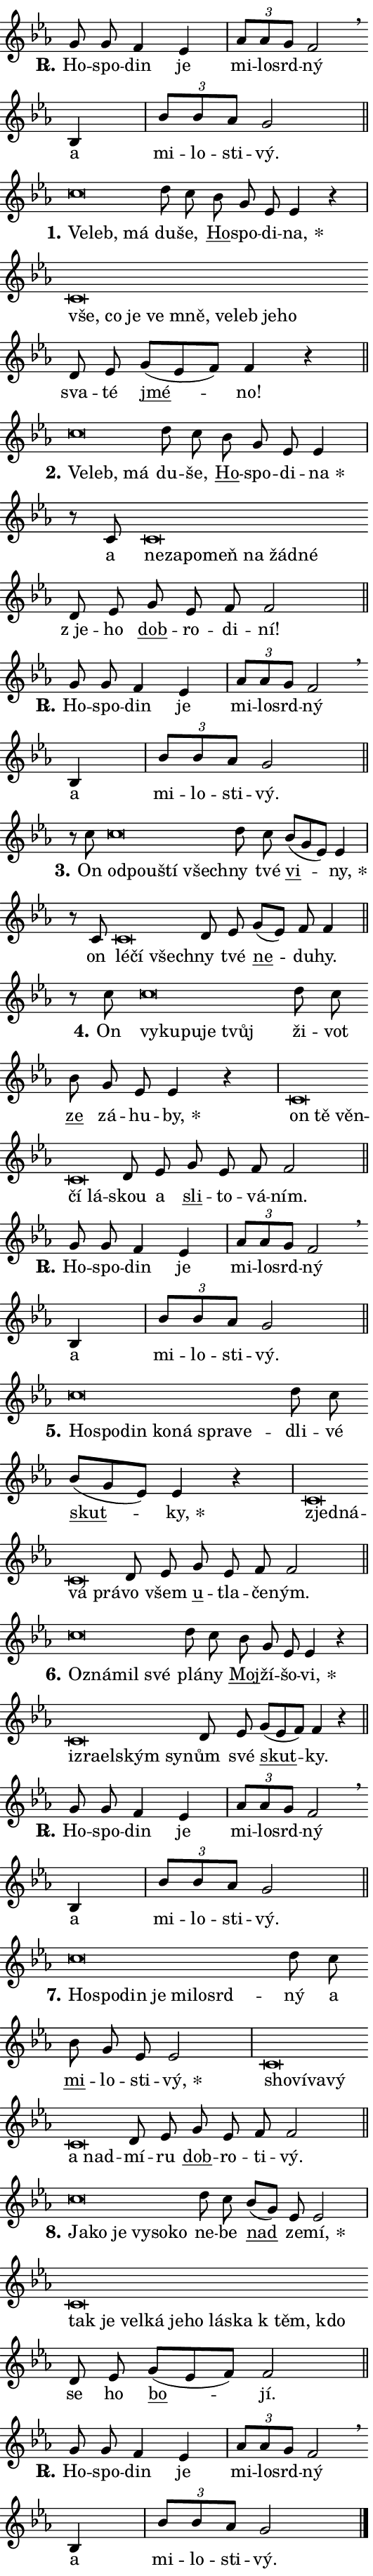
\version "2.24.0"
\header { tagline = "" }
\paper {
  indent = 0\cm
  top-margin = 0\cm
  right-margin = 0.13\cm % to fit lyric hyphens
  bottom-margin = 0\cm
  left-margin = 0\cm
  paper-width = 9\cm
  page-breaking = #ly:one-page-breaking
  system-system-spacing.basic-distance = #11
  score-system-spacing.basic-distance = #11
  ragged-last = ##f
}


%% Author: Thomas Morley
%% https://lists.gnu.org/archive/html/lilypond-user/2020-05/msg00002.html
#(define (line-position grob)
"Returns position of @var[grob} in current system:
   @code{'start}, if at first time-step
   @code{'end}, if at last time-step
   @code{'middle} otherwise
"
  (let* ((col (ly:item-get-column grob))
         (ln (ly:grob-object col 'left-neighbor))
         (rn (ly:grob-object col 'right-neighbor))
         (col-to-check-left (if (ly:grob? ln) ln col))
         (col-to-check-right (if (ly:grob? rn) rn col))
         (break-dir-left
           (and
             (ly:grob-property col-to-check-left 'non-musical #f)
             (ly:item-break-dir col-to-check-left)))
         (break-dir-right
           (and
             (ly:grob-property col-to-check-right 'non-musical #f)
             (ly:item-break-dir col-to-check-right))))
        (cond ((eqv? 1 break-dir-left) 'start)
              ((eqv? -1 break-dir-right) 'end)
              (else 'middle))))

#(define (tranparent-at-line-position vctor)
  (lambda (grob)
  "Relying on @code{line-position} select the relevant enry from @var{vctor}.
Used to determine transparency,"
    (case (line-position grob)
      ((end) (not (vector-ref vctor 0)))
      ((middle) (not (vector-ref vctor 1)))
      ((start) (not (vector-ref vctor 2))))))

noteHeadBreakVisibility =
#(define-music-function (break-visibility)(vector?)
"Makes @code{NoteHead}s transparent relying on @var{break-visibility}"
#{
  \override NoteHead.transparent =
    #(tranparent-at-line-position break-visibility)
#})

#(define delete-ledgers-for-transparent-note-heads
  (lambda (grob)
    "Reads whether a @code{NoteHead} is transparent.
If so this @code{NoteHead} is removed from @code{'note-heads} from
@var{grob}, which is supposed to be @code{LedgerLineSpanner}.
As a result ledgers are not printed for this @code{NoteHead}"
    (let* ((nhds-array (ly:grob-object grob 'note-heads))
           (nhds-list
             (if (ly:grob-array? nhds-array)
                 (ly:grob-array->list nhds-array)
                 '()))
           ;; Relies on the transparent-property being done before
           ;; Staff.LedgerLineSpanner.after-line-breaking is executed.
           ;; This is fragile ...
           (to-keep
             (remove
               (lambda (nhd)
                 (ly:grob-property nhd 'transparent #f))
               nhds-list)))
      ;; TODO find a better method to iterate over grob-arrays, similiar
      ;; to filter/remove etc for lists
      ;; For now rebuilt from scratch
      (set! (ly:grob-object grob 'note-heads)  '())
      (for-each
        (lambda (nhd)
          (ly:pointer-group-interface::add-grob grob 'note-heads nhd))
        to-keep))))

squashNotes = {
  \override NoteHead.X-extent = #'(-0.2 . 0.2)
  \override NoteHead.Y-extent = #'(-0.75 . 0)
  \override NoteHead.stencil =
    #(lambda (grob)
       (let ((pos (ly:grob-property grob 'staff-position)))
         (begin
           (if (< pos -7) (display "ERROR: Lower brevis then expected\n") (display ""))
           (if (<= pos -6) ly:text-interface::print ly:note-head::print))))
}
unSquashNotes = {
  \revert NoteHead.X-extent
  \revert NoteHead.Y-extent
  \revert NoteHead.stencil
}

hideNotes = \noteHeadBreakVisibility #begin-of-line-visible
unHideNotes = \noteHeadBreakVisibility #all-visible

% work-around for resetting accidentals
% https://lilypond.org/doc/v2.23/Documentation/notation/displaying-rhythms#unmetered-music
cadenzaMeasure = {
  \cadenzaOff
  \partial 1024 s1024
  \cadenzaOn
}

#(define-markup-command (accent layout props text) (markup?)
  "Underline accented syllable"
  (interpret-markup layout props
    #{\markup \override #'(offset . 4.3) \underline { #text }#}))

responsum = \markup \concat {
  "R" \hspace #-1.05 \path #0.1 #'((moveto 0 0.07) (lineto 0.9 0.8)) \hspace #0.05 "."
}

spaceSize = #0.6828661417322834 % exact space size for TeX Gyre Schola

\layout {
  \context {
    \Staff
    \remove "Time_signature_engraver"
    \override LedgerLineSpanner.after-line-breaking = #delete-ledgers-for-transparent-note-heads
  }
  \context {
    \Lyrics {
      \override LyricSpace.minimum-distance = \spaceSize
      \override LyricText.font-name = #"TeX Gyre Schola"
      \override LyricText.font-size = 1
      \override StanzaNumber.font-name = #"TeX Gyre Schola Bold"
      \override StanzaNumber.font-size = 1
    }
  }
  \context {
    \Score 
    \override NoteHead.text =
      #(lambda (grob) 
        (let ((pos (ly:grob-property grob 'staff-position)))
          #{\markup {
            \combine
              \halign #-0.55 \raise #(if (= pos -6) 0 0.5) \override #'(thickness . 2) \draw-line #'(3.2 . 0)
              \musicglyph "noteheads.sM1"
          }#}))
  }
}

% magnetic-lyrics.ily
%
%   written by
%     Jean Abou Samra <jean@abou-samra.fr>
%     Werner Lemberg <wl@gnu.org>
%
%   adapted by
%     Jiri Hon <jiri.hon@gmail.com>
%
% Version 2022-Apr-15

% https://www.mail-archive.com/lilypond-user@gnu.org/msg149350.html

#(define (Left_hyphen_pointer_engraver context)
   "Collect syllable-hyphen-syllable occurrences in lyrics and store
them in properties.  This engraver only looks to the left.  For
example, if the lyrics input is @code{foo -- bar}, it does the
following.

@itemize @bullet
@item
Set the @code{text} property of the @code{LyricHyphen} grob between
@q{foo} and @q{bar} to @code{foo}.

@item
Set the @code{left-hyphen} property of the @code{LyricText} grob with
text @q{foo} to the @code{LyricHyphen} grob between @q{foo} and
@q{bar}.
@end itemize

Use this auxiliary engraver in combination with the
@code{lyric-@/text::@/apply-@/magnetic-@/offset!} hook."
   (let ((hyphen #f)
         (text #f))
     (make-engraver
      (acknowledgers
       ((lyric-syllable-interface engraver grob source-engraver)
        (set! text grob)))
      (end-acknowledgers
       ((lyric-hyphen-interface engraver grob source-engraver)
        ;(when (not (grob::has-interface grob 'lyric-space-interface))
          (set! hyphen grob)));)
      ((stop-translation-timestep engraver)
       (when (and text hyphen)
         (ly:grob-set-object! text 'left-hyphen hyphen))
       (set! text #f)
       (set! hyphen #f)))))

#(define (lyric-text::apply-magnetic-offset! grob)
   "If the space between two syllables is less than the value in
property @code{LyricText@/.details@/.squash-threshold}, move the right
syllable to the left so that it gets concatenated with the left
syllable.

Use this function as a hook for
@code{LyricText@/.after-@/line-@/breaking} if the
@code{Left_@/hyphen_@/pointer_@/engraver} is active."
   (let ((hyphen (ly:grob-object grob 'left-hyphen #f)))
     (when hyphen
       (let ((left-text (ly:spanner-bound hyphen LEFT)))
         (when (grob::has-interface left-text 'lyric-syllable-interface)
           (let* ((common (ly:grob-common-refpoint grob left-text X))
                  (this-x-ext (ly:grob-extent grob common X))
                  (left-x-ext
                   (begin
                     ;; Trigger magnetism for left-text.
                     (ly:grob-property left-text 'after-line-breaking)
                     (ly:grob-extent left-text common X)))
                  ;; `delta` is the gap width between two syllables.
                  (delta (- (interval-start this-x-ext)
                            (interval-end left-x-ext)))
                  (details (ly:grob-property grob 'details))
                  (threshold (assoc-get 'squash-threshold details 0.2)))
             (when (< delta threshold)
               (let* (;; We have to manipulate the input text so that
                      ;; ligatures crossing syllable boundaries are not
                      ;; disabled.  For languages based on the Latin
                      ;; script this is essentially a beautification.
                      ;; However, for non-Western scripts it can be a
                      ;; necessity.
                      (lt (ly:grob-property left-text 'text))
                      (rt (ly:grob-property grob 'text))
                      (is-space (grob::has-interface hyphen 'lyric-space-interface))
                      (space (if is-space " " ""))
                      (extra-delta (if is-space spaceSize 0))
                      ;; Append new syllable.
                      (ltrt-space (if (and (string? lt) (string? rt))
                                (string-append lt space rt)
                                (make-concat-markup (list lt space rt))))
                      ;; Right-align `ltrt` to the right side.
                      (ltrt-space-markup (grob-interpret-markup
                               grob
                               (make-translate-markup
                                (cons (interval-length this-x-ext) 0)
                                (make-right-align-markup ltrt-space)))))
                 (begin
                   ;; Don't print `left-text`.
                   (ly:grob-set-property! left-text 'stencil #f)
                   ;; Set text and stencil (which holds all collected
                   ;; syllables so far) and shift it to the left.
                   (ly:grob-set-property! grob 'text ltrt-space)
                   (ly:grob-set-property! grob 'stencil ltrt-space-markup)
                   (ly:grob-translate-axis! grob (- (- delta extra-delta)) X))))))))))


#(define (lyric-hyphen::displace-bounds-first grob)
   ;; Make very sure this callback isn't triggered too early.
   (let ((left (ly:spanner-bound grob LEFT))
         (right (ly:spanner-bound grob RIGHT)))
     (ly:grob-property left 'after-line-breaking)
     (ly:grob-property right 'after-line-breaking)
     (ly:lyric-hyphen::print grob)))

squashThreshold = #0.4

\layout {
  \context {
    \Lyrics
    \consists #Left_hyphen_pointer_engraver
    \override LyricText.after-line-breaking =
      #lyric-text::apply-magnetic-offset!
    \override LyricHyphen.stencil = #lyric-hyphen::displace-bounds-first
    \override LyricText.details.squash-threshold = \squashThreshold
    \override LyricHyphen.minimum-distance = 0
    \override LyricHyphen.minimum-length = \squashThreshold
  }
}

squashText = \override LyricText.details.squash-threshold = 9999
unSquashText = \override LyricText.details.squash-threshold = \squashThreshold

leftText = \override LyricText.self-alignment-X = #LEFT
unLeftText = \revert LyricText.self-alignment-X

starOffset = #(lambda (grob) 
                (let ((x_offset (ly:self-alignment-interface::aligned-on-x-parent grob)))
                  (if (= x_offset 0) 0 (+ x_offset 1.2))))

star = #(define-music-function (syllable)(string?)
"Append star separator at the end of a syllable"
#{
  \once \override LyricText.X-offset = #starOffset
  \lyricmode { \markup {
    #syllable
    \override #'((font-name . "TeX Gyre Schola Bold")) \hspace #0.2 \lower #0.65 \larger "*"
  } }
#})

starAccent = #(define-music-function (syllable)(string?)
"Append star separator at the end of a syllable and make accent"
#{
  \once \override LyricText.X-offset = #starOffset
  \lyricmode { \markup {
    \accent #syllable
    \override #'((font-name . "TeX Gyre Schola Bold")) \hspace #0.2 \lower #0.65 \larger "*"
  } }
#})

breath = #(define-music-function (syllable)(string?)
"Append breathing indicator at the end of a syllable"
#{
  \lyricmode { \markup { #syllable "+" } }
#})

optionalBreath = #(define-music-function (syllable)(string?)
"Append optional breathing indicator at the end of a syllable"
#{
  \lyricmode { \markup { #syllable "(+)" } }
#})


\score {
    <<
        \new Voice = "melody" { \cadenzaOn \key es \major \relative { g'8 g f4 es \cadenzaMeasure \bar "|" \tuplet 3/2 { as8[ as g] } f2 \breathe \bar "" bes,4 \cadenzaMeasure \bar "|" \tuplet 3/2 { bes'8[ bes as] } g2 \cadenzaMeasure \bar "||" \break } }
        \new Lyrics \lyricsto "melody" { \lyricmode { \set stanza = \responsum
Ho -- spo -- din je mi -- lo -- srd -- ný a mi -- lo -- sti -- vý. } }
    >>
    \layout {}
}

\score {
    <<
        \new Voice = "melody" { \cadenzaOn \key es \major \relative { \squashNotes c''\breve*1/16 \hideNotes \breve*1/16 \breve*1/16 \bar "" \unHideNotes \unSquashNotes d8 c \bar "" bes g es es4 r \cadenzaMeasure \bar "|" \squashNotes c\breve*1/16 \hideNotes \breve*1/16 \bar "" \breve*1/16 \bar "" \breve*1/16 \bar "" \breve*1/16 \bar "" \breve*1/16 \bar "" \breve*1/16 \bar "" \breve*1/16 \breve*1/16 \bar "" \unHideNotes \unSquashNotes d8 es \bar "" g[( es f)] f4 r \cadenzaMeasure \bar "||" \break } }
        \new Lyrics \lyricsto "melody" { \lyricmode { \set stanza = "1."
\leftText Ve -- \squashText leb, má \unLeftText \unSquashText du -- še, \markup \accent Ho -- spo -- di -- \star na, \leftText vše, \squashText co je ve mně, ve -- leb je -- ho \unLeftText \unSquashText sva -- té \markup \accent jmé -- no! } }
    >>
    \layout {}
}

\score {
    <<
        \new Voice = "melody" { \cadenzaOn \key es \major \relative { \squashNotes c''\breve*1/16 \hideNotes \breve*1/16 \breve*1/16 \bar "" \unHideNotes \unSquashNotes d8 c \bar "" bes g es es4 \cadenzaMeasure \bar "|" r8 c \squashNotes c\breve*1/16 \hideNotes \breve*1/16 \bar "" \breve*1/16 \bar "" \breve*1/16 \bar "" \breve*1/16 \bar "" \breve*1/16 \breve*1/16 \bar "" \unHideNotes \unSquashNotes d8 es \bar "" g es f f2 \cadenzaMeasure \bar "||" \break } }
        \new Lyrics \lyricsto "melody" { \lyricmode { \set stanza = "2."
\leftText Ve -- \squashText leb, má \unLeftText \unSquashText du -- še, \markup \accent Ho -- spo -- di -- \star na a \leftText ne -- \squashText za -- po -- meň na žád -- né \unLeftText \unSquashText "z je" -- ho \markup \accent dob -- ro -- di -- ní! } }
    >>
    \layout {}
}

\score {
    <<
        \new Voice = "melody" { \cadenzaOn \key es \major \relative { g'8 g f4 es \cadenzaMeasure \bar "|" \tuplet 3/2 { as8[ as g] } f2 \breathe \bar "" bes,4 \cadenzaMeasure \bar "|" \tuplet 3/2 { bes'8[ bes as] } g2 \cadenzaMeasure \bar "||" \break } }
        \new Lyrics \lyricsto "melody" { \lyricmode { \set stanza = \responsum
Ho -- spo -- din je mi -- lo -- srd -- ný a mi -- lo -- sti -- vý. } }
    >>
    \layout {}
}

\score {
    <<
        \new Voice = "melody" { \cadenzaOn \key es \major \relative { r8 c''8 \squashNotes c\breve*1/16 \hideNotes \breve*1/16 \bar "" \breve*1/16 \breve*1/16 \bar "" \unHideNotes \unSquashNotes d8 c \bar "" bes[( g es)] es4 \cadenzaMeasure \bar "|" r8 c \squashNotes c\breve*1/16 \hideNotes \breve*1/16 \breve*1/16 \bar "" \unHideNotes \unSquashNotes d8 es \bar "" g[( es)] f f4 \cadenzaMeasure \bar "||" \break } }
        \new Lyrics \lyricsto "melody" { \lyricmode { \set stanza = "3."
On \leftText od -- \squashText pou -- ští všech -- \unLeftText \unSquashText ny tvé \markup \accent vi -- \star ny, on \leftText lé -- \squashText čí všech -- \unLeftText \unSquashText ny tvé \markup \accent ne -- du -- hy. } }
    >>
    \layout {}
}

\score {
    <<
        \new Voice = "melody" { \cadenzaOn \key es \major \relative { r8 c''8 \squashNotes c\breve*1/16 \hideNotes \breve*1/16 \bar "" \breve*1/16 \bar "" \breve*1/16 \breve*1/16 \bar "" \unHideNotes \unSquashNotes d8 c \bar "" bes g es es4 r \cadenzaMeasure \bar "|" \squashNotes c\breve*1/16 \hideNotes \breve*1/16 \bar "" \breve*1/16 \bar "" \breve*1/16 \breve*1/16 \bar "" \unHideNotes \unSquashNotes d8 es \bar "" g es f f2 \cadenzaMeasure \bar "||" \break } }
        \new Lyrics \lyricsto "melody" { \lyricmode { \set stanza = "4."
On \leftText vy -- \squashText ku -- pu -- je tvůj \unLeftText \unSquashText ži -- vot \markup \accent ze zá -- hu -- \star by, \leftText on \squashText tě věn -- čí lá -- \unLeftText \unSquashText skou a \markup \accent sli -- to -- vá -- ním. } }
    >>
    \layout {}
}

\score {
    <<
        \new Voice = "melody" { \cadenzaOn \key es \major \relative { g'8 g f4 es \cadenzaMeasure \bar "|" \tuplet 3/2 { as8[ as g] } f2 \breathe \bar "" bes,4 \cadenzaMeasure \bar "|" \tuplet 3/2 { bes'8[ bes as] } g2 \cadenzaMeasure \bar "||" \break } }
        \new Lyrics \lyricsto "melody" { \lyricmode { \set stanza = \responsum
Ho -- spo -- din je mi -- lo -- srd -- ný a mi -- lo -- sti -- vý. } }
    >>
    \layout {}
}

\score {
    <<
        \new Voice = "melody" { \cadenzaOn \key es \major \relative { \squashNotes c''\breve*1/16 \hideNotes \breve*1/16 \bar "" \breve*1/16 \bar "" \breve*1/16 \bar "" \breve*1/16 \bar "" \breve*1/16 \breve*1/16 \bar "" \unHideNotes \unSquashNotes d8 c \bar "" bes[( g es)] es4 r \cadenzaMeasure \bar "|" \squashNotes c\breve*1/16 \hideNotes \breve*1/16 \bar "" \breve*1/16 \breve*1/16 \bar "" \unHideNotes \unSquashNotes d8 es \bar "" g es f f2 \cadenzaMeasure \bar "||" \break } }
        \new Lyrics \lyricsto "melody" { \lyricmode { \set stanza = "5."
\leftText Ho -- \squashText spo -- din ko -- ná spra -- ve -- \unLeftText \unSquashText dli -- vé \markup \accent skut -- \star ky, \leftText zjed -- \squashText ná -- vá prá -- \unLeftText \unSquashText vo všem \markup \accent u -- tla -- če -- ným. } }
    >>
    \layout {}
}

\score {
    <<
        \new Voice = "melody" { \cadenzaOn \key es \major \relative { \squashNotes c''\breve*1/16 \hideNotes \breve*1/16 \bar "" \breve*1/16 \breve*1/16 \bar "" \unHideNotes \unSquashNotes d8 c \bar "" bes g es es4 r \cadenzaMeasure \bar "|" \squashNotes c\breve*1/16 \hideNotes \breve*1/16 \bar "" \breve*1/16 \bar "" \breve*1/16 \breve*1/16 \bar "" \unHideNotes \unSquashNotes d8 es \bar "" g[( es f)] f4 r \cadenzaMeasure \bar "||" \break } }
        \new Lyrics \lyricsto "melody" { \lyricmode { \set stanza = "6."
\leftText Oz -- \squashText ná -- mil své \unLeftText \unSquashText plá -- ny \markup \accent Moj -- ží -- šo -- \star vi, \leftText iz -- \squashText ra -- el -- ským sy -- \unLeftText \unSquashText nům své \markup \accent skut -- ky. } }
    >>
    \layout {}
}

\score {
    <<
        \new Voice = "melody" { \cadenzaOn \key es \major \relative { g'8 g f4 es \cadenzaMeasure \bar "|" \tuplet 3/2 { as8[ as g] } f2 \breathe \bar "" bes,4 \cadenzaMeasure \bar "|" \tuplet 3/2 { bes'8[ bes as] } g2 \cadenzaMeasure \bar "||" \break } }
        \new Lyrics \lyricsto "melody" { \lyricmode { \set stanza = \responsum
Ho -- spo -- din je mi -- lo -- srd -- ný a mi -- lo -- sti -- vý. } }
    >>
    \layout {}
}

\score {
    <<
        \new Voice = "melody" { \cadenzaOn \key es \major \relative { \squashNotes c''\breve*1/16 \hideNotes \breve*1/16 \bar "" \breve*1/16 \bar "" \breve*1/16 \bar "" \breve*1/16 \bar "" \breve*1/16 \breve*1/16 \bar "" \unHideNotes \unSquashNotes d8 c \bar "" bes g es es2 \cadenzaMeasure \bar "|" \squashNotes c\breve*1/16 \hideNotes \breve*1/16 \bar "" \breve*1/16 \bar "" \breve*1/16 \bar "" \breve*1/16 \breve*1/16 \bar "" \unHideNotes \unSquashNotes d8 es \bar "" g es f f2 \cadenzaMeasure \bar "||" \break } }
        \new Lyrics \lyricsto "melody" { \lyricmode { \set stanza = "7."
\leftText Ho -- \squashText spo -- din je mi -- lo -- srd -- \unLeftText \unSquashText ný a \markup \accent mi -- lo -- sti -- \star vý, \leftText sho -- \squashText ví -- va -- vý a nad -- \unLeftText \unSquashText mí -- ru \markup \accent dob -- ro -- ti -- vý. } }
    >>
    \layout {}
}

\score {
    <<
        \new Voice = "melody" { \cadenzaOn \key es \major \relative { \squashNotes c''\breve*1/16 \hideNotes \breve*1/16 \bar "" \breve*1/16 \bar "" \breve*1/16 \bar "" \breve*1/16 \breve*1/16 \bar "" \unHideNotes \unSquashNotes d8 c \bar "" bes[( g)] es es2 \cadenzaMeasure \bar "|" \squashNotes c\breve*1/16 \hideNotes \breve*1/16 \bar "" \breve*1/16 \bar "" \breve*1/16 \bar "" \breve*1/16 \bar "" \breve*1/16 \bar "" \breve*1/16 \bar "" \breve*1/16 \bar "" \breve*1/16 \breve*1/16 \bar "" \unHideNotes \unSquashNotes d8 es \bar "" g[( es f)] f2 \cadenzaMeasure \bar "||" \break } }
        \new Lyrics \lyricsto "melody" { \lyricmode { \set stanza = "8."
\leftText Ja -- \squashText ko je vy -- so -- ko \unLeftText \unSquashText ne -- be \markup \accent nad ze -- \star mí, \leftText tak \squashText je vel -- ká je -- ho lá -- ska "k těm," kdo \unLeftText \unSquashText se ho \markup \accent bo -- jí. } }
    >>
    \layout {}
}

\score {
    <<
        \new Voice = "melody" { \cadenzaOn \key es \major \relative { g'8 g f4 es \cadenzaMeasure \bar "|" \tuplet 3/2 { as8[ as g] } f2 \breathe \bar "" bes,4 \cadenzaMeasure \bar "|" \tuplet 3/2 { bes'8[ bes as] } g2 \cadenzaMeasure \bar "||" \break } \bar "|." }
        \new Lyrics \lyricsto "melody" { \lyricmode { \set stanza = \responsum
Ho -- spo -- din je mi -- lo -- srd -- ný a mi -- lo -- sti -- vý. } }
    >>
    \layout {}
}
